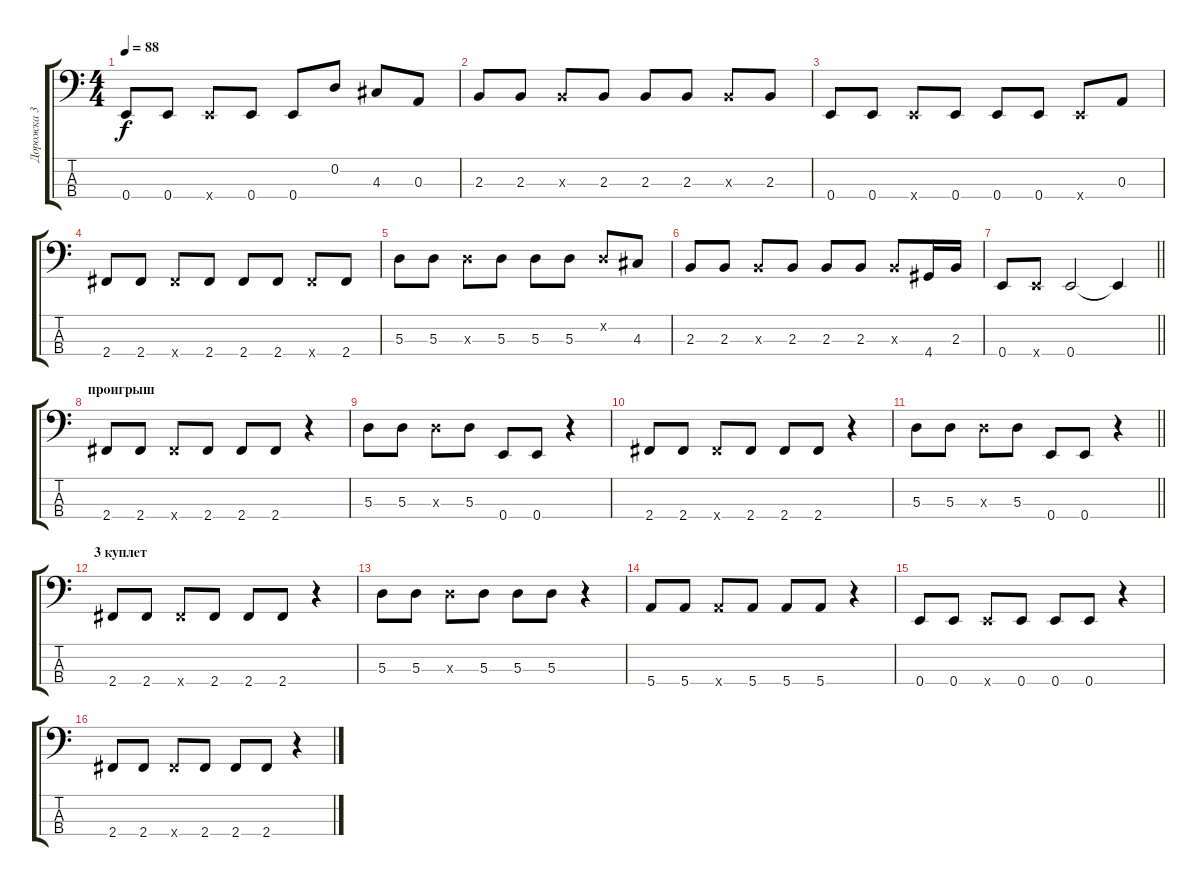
\track ("Дорожка 3" "Дорожка 3") {instrument electricbassfinger}
\staff {score tabs}
\tuning (G2 D2 A1 E1) {hide}
\ts (4 4)
\tempo 88
\clef f4
\ks c
0.4.8{dy f} 0.4.8 0.4{x}.8 0.4.8 0.4.8 0.2.8 4.3.8 0.3.8 |
2.3.8 2.3.8 2.3{x}.8 2.3.8 2.3.8 2.3.8 2.3{x}.8 2.3.8 |
0.4.8 0.4.8 0.4{x}.8 0.4.8 0.4.8 0.4.8 0.4{x}.8 0.3.8 |
2.4.8 2.4.8 2.4{x}.8 2.4.8 2.4.8 2.4.8 2.4{x}.8 2.4.8 |
5.3.8 5.3.8 5.3{x}.8 5.3.8 5.3.8 5.3.8 0.2{x}.8 4.3.8 |
2.3.8 2.3.8 2.3{x}.8 2.3.8 2.3.8 2.3.8 2.3{x}.8 4.4.16 2.3.16 |
\barLineRight lightlight
0.4.8 0.4{x}.8 0.4.2 0.4{t}.4 |
\section ("" "проигрыш")
2.4.8 2.4.8 2.4{x}.8 2.4.8 2.4.8 2.4.8 r.4 |
5.3.8 5.3.8 5.3{x}.8 5.3.8 0.4.8 0.4.8 r.4 |
2.4.8 2.4.8 2.4{x}.8 2.4.8 2.4.8 2.4.8 r.4 |
\barLineRight lightlight
5.3.8 5.3.8 5.3{x}.8 5.3.8 0.4.8 0.4.8 r.4 |
\section ("" "3 куплет")
2.4.8 2.4.8 2.4{x}.8 2.4.8 2.4.8 2.4.8 r.4 |
5.3.8 5.3.8 5.3{x}.8 5.3.8 5.3.8 5.3.8 r.4 |
5.4.8 5.4.8 5.4{x}.8 5.4.8 5.4.8 5.4.8 r.4 |
0.4.8 0.4.8 0.4{x}.8 0.4.8 0.4.8 0.4.8 r.4 |
2.4.8 2.4.8 2.4{x}.8 2.4.8 2.4.8 2.4.8 r.4
